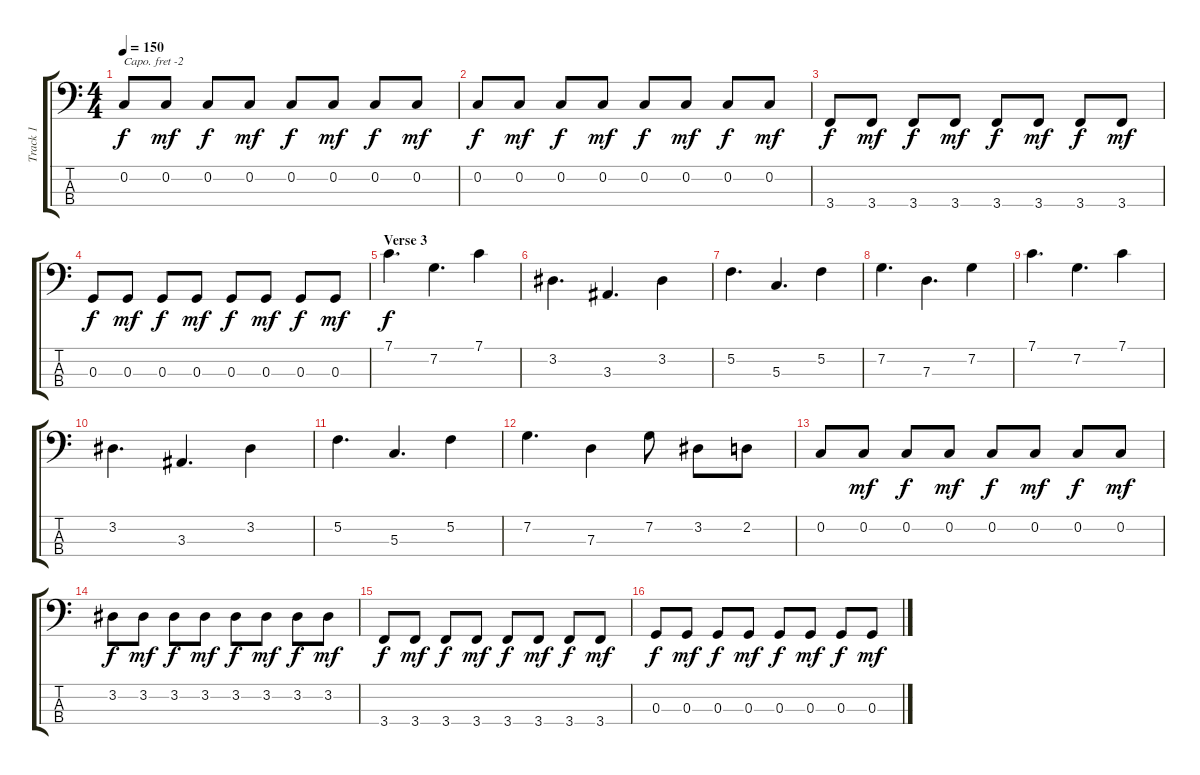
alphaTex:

\track ("Track 1" "Track 1") {instrument electricbasspick}
\staff {score tabs}
\capo -2
\tuning (G2 D2 A1 E1) {hide}
\ts (4 4)
\tempo 150
\clef f4
\ks c
0.2.8{dy f} 0.2.8{dy mf} 0.2.8{dy f} 0.2.8{dy mf} 0.2.8{dy f} 0.2.8{dy mf} 0.2.8{dy f} 0.2.8{dy mf} |
0.2.8{dy f} 0.2.8{dy mf} 0.2.8{dy f} 0.2.8{dy mf} 0.2.8{dy f} 0.2.8{dy mf} 0.2.8{dy f} 0.2.8{dy mf} |
3.4.8{dy f} 3.4.8{dy mf} 3.4.8{dy f} 3.4.8{dy mf} 3.4.8{dy f} 3.4.8{dy mf} 3.4.8{dy f} 3.4.8{dy mf} |
0.3.8{dy f} 0.3.8{dy mf} 0.3.8{dy f} 0.3.8{dy mf} 0.3.8{dy f} 0.3.8{dy mf} 0.3.8{dy f} 0.3.8{dy mf} |
\section ("" "Verse 3")
7.1.4{d dy f} 7.2.4{d} 7.1.4 |
3.2.4{d} 3.3.4{d} 3.2.4 |
5.2.4{d} 5.3.4{d} 5.2.4 |
7.2.4{d} 7.3.4{d} 7.2.4 |
7.1.4{d} 7.2.4{d} 7.1.4 |
3.2.4{d} 3.3.4{d} 3.2.4 |
5.2.4{d} 5.3.4{d} 5.2.4 |
7.2.4{d} 7.3.4 7.2.8 3.2.8 2.2.8 |
0.2.8 0.2.8{dy mf} 0.2.8{dy f} 0.2.8{dy mf} 0.2.8{dy f} 0.2.8{dy mf} 0.2.8{dy f} 0.2.8{dy mf} |
3.2.8{dy f} 3.2.8{dy mf} 3.2.8{dy f} 3.2.8{dy mf} 3.2.8{dy f} 3.2.8{dy mf} 3.2.8{dy f} 3.2.8{dy mf} |
3.4.8{dy f} 3.4.8{dy mf} 3.4.8{dy f} 3.4.8{dy mf} 3.4.8{dy f} 3.4.8{dy mf} 3.4.8{dy f} 3.4.8{dy mf} |
0.3.8{dy f} 0.3.8{dy mf} 0.3.8{dy f} 0.3.8{dy mf} 0.3.8{dy f} 0.3.8{dy mf} 0.3.8{dy f} 0.3.8{dy mf}
